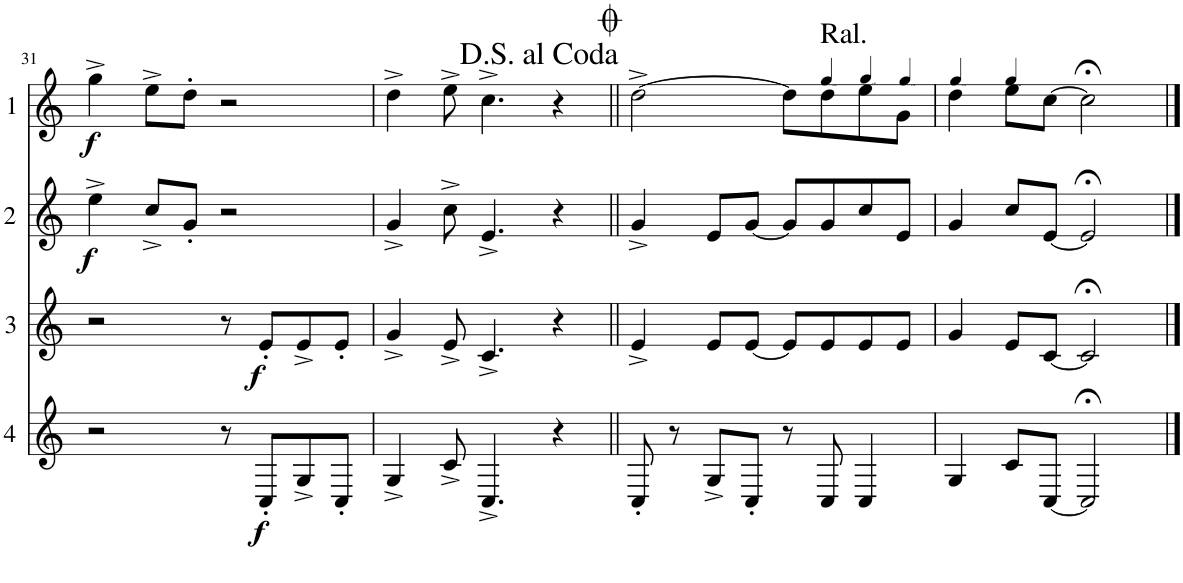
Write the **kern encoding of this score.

**kern	**dynam	**kern	**dynam	**kern	**dynam	**kern	**dynam
*part4	*part4	*part3	*part3	*part2	*part2	*part1	*part1
*staff4	*staff4	*staff3	*staff3	*staff2	*staff2	*staff1	*staff1
*I"cor 4	*	*I"cor 3	*	*I"cor 2	*	*I"cor 1	*
!!LO:PB:g=z
*clefG2	*	*clefG2	*	*clefG2	*	*clefG2	*
*Trd4c7	*	*Trd4c7	*	*Trd4c7	*	*Trd4c7	*
*k[]	*	*k[]	*	*k[]	*	*k[]	*
*M4/4	*	*M4/4	*	*M4/4	*	*M4/4	*
=31	=31	=31	=31	=31	=31	=31	=31
!	!	!	!	!	!LO:DY:b	!	!LO:DY:b
2r	.	2r	.	4ee^\	f	4gg^\	f
.	.	.	.	8cc^/L	.	8ee^\L	.
.	.	.	.	8g'/J	.	8dd'\J	.
8r	.	8r	.	2r	.	2r	.
!	!LO:DY:b	!	!LO:DY:b	!	!	!	!
8C'/L	f	8e'/L	f	.	.	.	.
8G^/	.	8e^/	.	.	.	.	.
8C'/J	.	8e'/J	.	.	.	.	.
=32	=32	=32	=32	=32	=32	=32	=32
4G^/	.	4g^/	.	4g^/	.	4dd^\	.
8c^/	.	8e^/	.	8cc^\	.	8ee^\	.
4.C^/	.	4.c^/	.	4.e^/	.	4.cc^\	.
4r	.	4r	.	4r	.	4r	.
=33||	=33||	=33||	=33||	=33||	=33||	=33||	=33||
8C'/	.	4e^/	.	4g^/	.	[2dd^\	.
8r	.	.	.	.	.	.	.
8G^/L	.	8e/L	.	8e/L	.	.	.
8C'/J	.	[8e/J	.	[8g/J	.	.	.
8r	.	8e/L]	.	8g/L]	.	8dd\L]	.
*	*	*	*	*	*	*MM86	*
!	!	!	!	!	!	!LO:TX:a:t=Ral.	!
8C/	.	8e/	.	8g/	.	8dd\	.
*	*	*	*	*	*	*MM82	*
4C/	.	8e/	.	8cc/	.	8ee\	.
*	*	*	*	*	*	*MM76	*
.	.	8e/J	.	8e/J	.	8g\J	.
=34	=34	=34	=34	=34	=34	=34	=34
*	*	*	*	*	*	*MM70	*
4G/	.	4g/	.	4g/	.	4dd\	.
*	*	*	*	*	*	*MM60	*
8c/L	.	8e/L	.	8cc/L	.	8ee\L	.
[8C/J	.	[8c/J	.	[8e/J	.	[8cc\J	.
2C;</]	.	2c;</]	.	2e;</]	.	2cc;<\]	.
==	==	==	==	==	==	==	==
*-	*-	*-	*-	*-	*-	*-	*-
